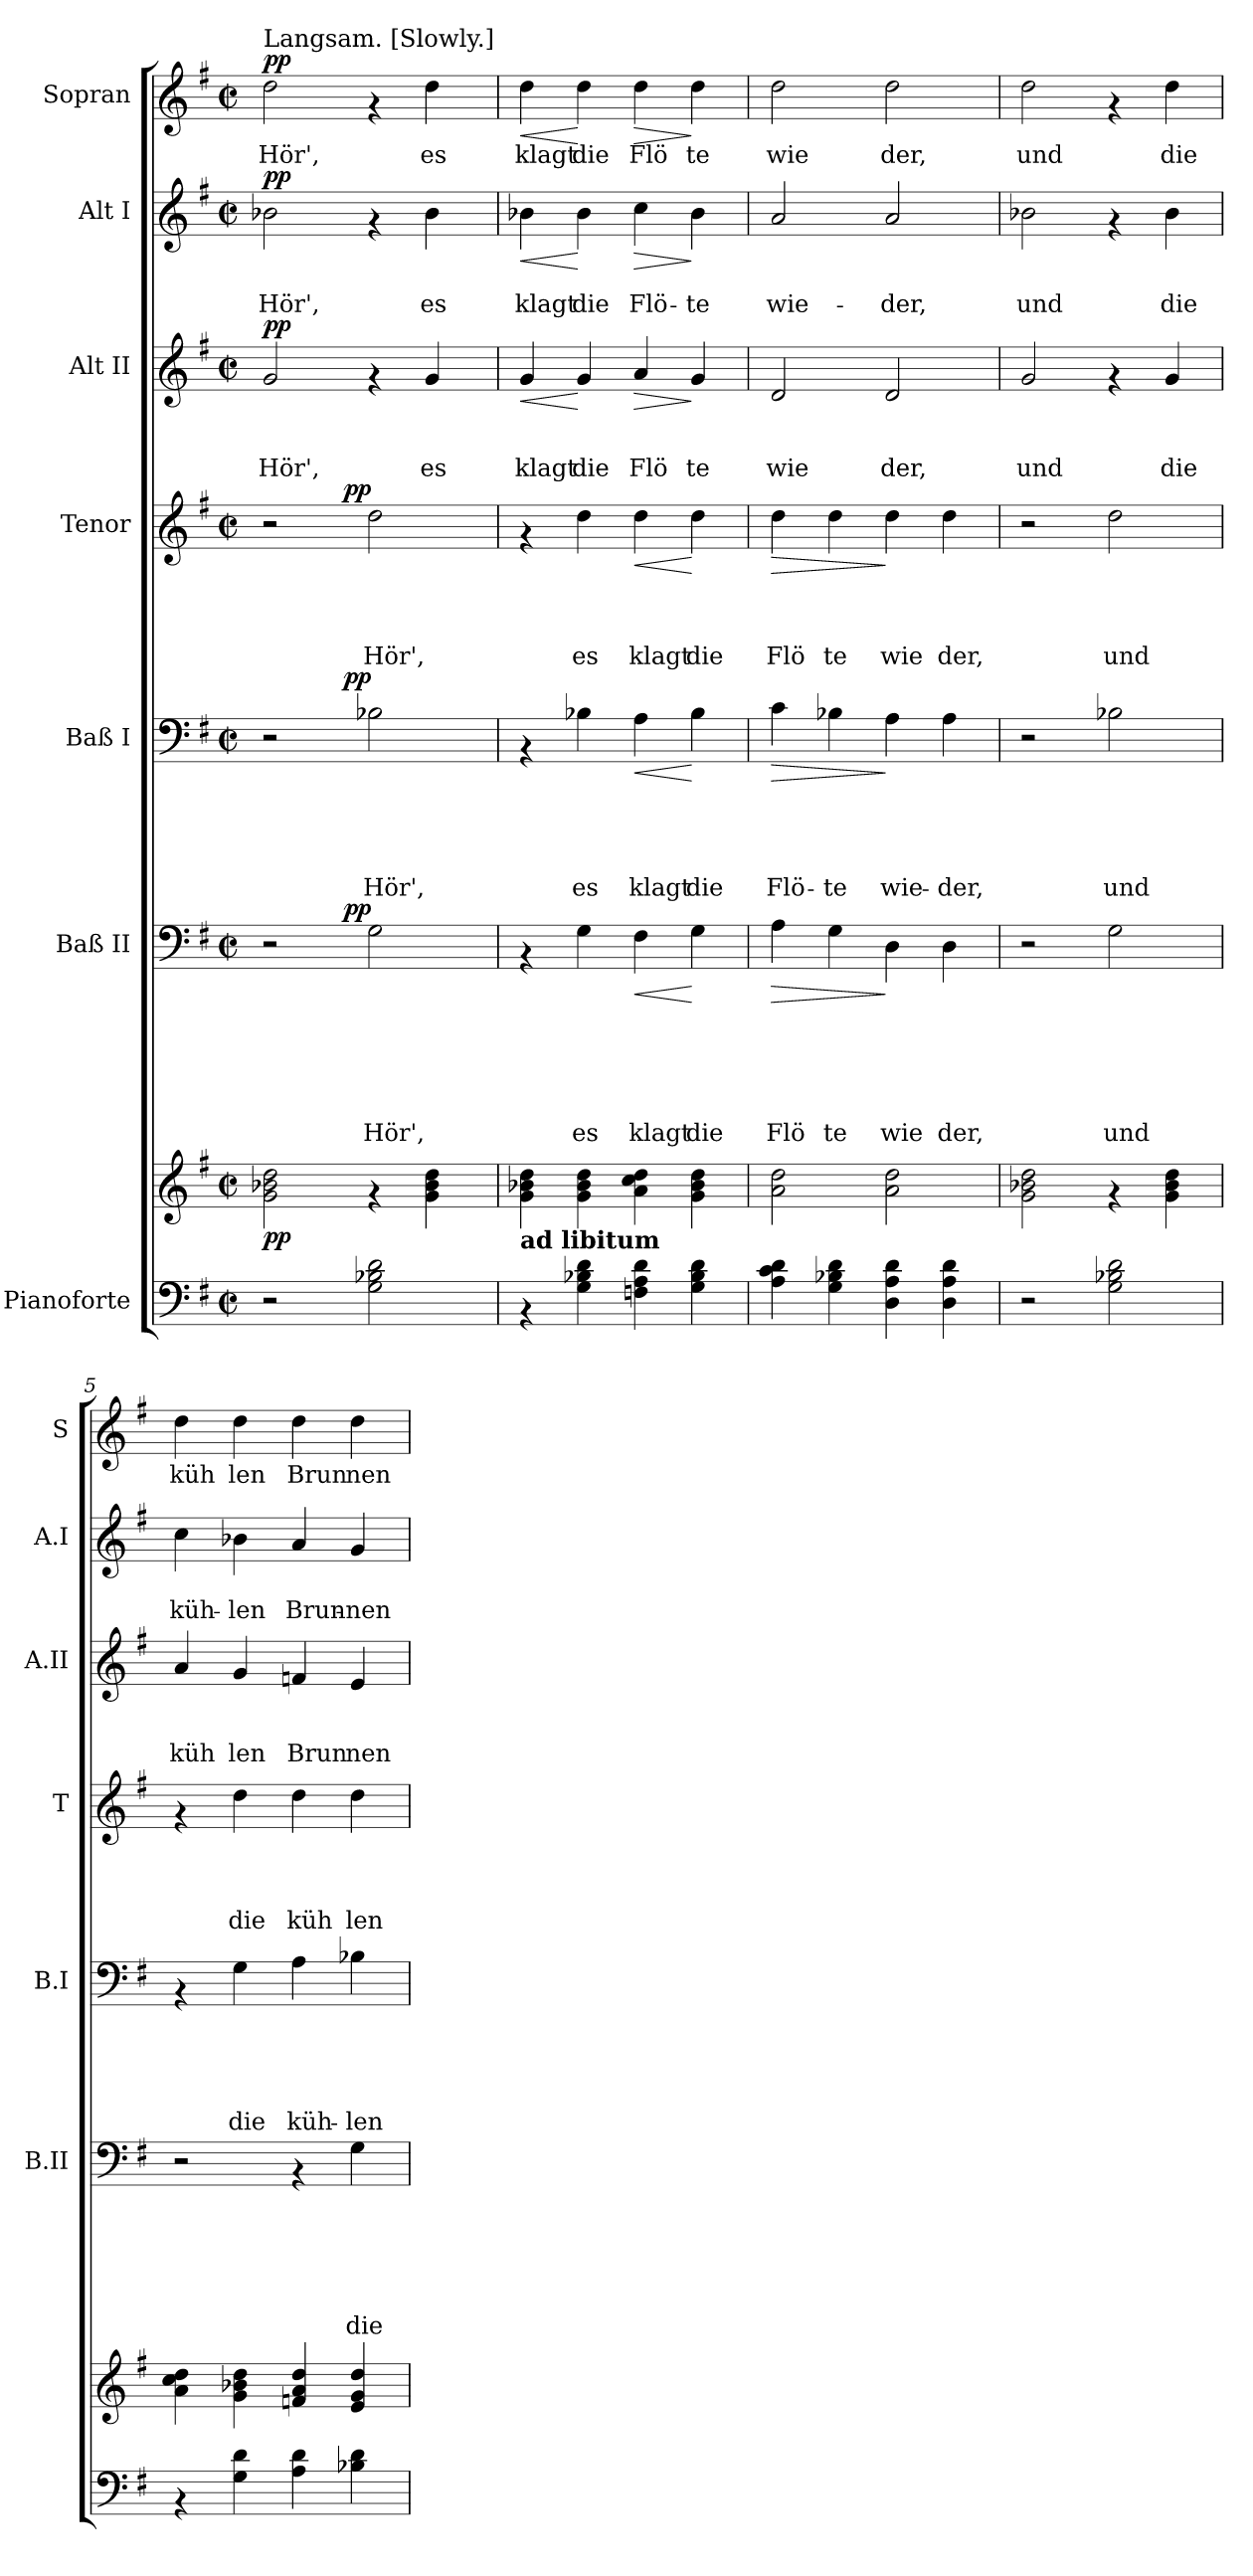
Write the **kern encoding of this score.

**kern	**kern	**dynam	**kern	**text	**text	**text	**text	**text	**text	**dynam	**kern	**text	**text	**text	**text	**text	**dynam	**kern	**text	**text	**text	**text	**dynam	**kern	**text	**text	**text	**dynam	**kern	**text	**text	**dynam	**kern	**text	**dynam
*part7	*part7	*part7	*part6	*part6	*part6	*part6	*part6	*part6	*part6	*part6	*part5	*part5	*part5	*part5	*part5	*part5	*part5	*part4	*part4	*part4	*part4	*part4	*part4	*part3	*part3	*part3	*part3	*part3	*part2	*part2	*part2	*part2	*part1	*part1	*part1
*staff8	*staff7	*staff7/8	*staff6	*staff6	*staff6	*staff6	*staff6	*staff6	*staff6	*staff6	*staff5	*staff5	*staff5	*staff5	*staff5	*staff5	*staff5	*staff4	*staff4	*staff4	*staff4	*staff4	*staff4	*staff3	*staff3	*staff3	*staff3	*staff3	*staff2	*staff2	*staff2	*staff2	*staff1	*staff1	*staff1
*I"Pianoforte	*	*	*I"Baß II	*	*	*	*	*	*	*	*I"Baß I	*	*	*	*	*	*	*I"Tenor	*	*	*	*	*	*I"Alt II	*	*	*	*	*I"Alt I	*	*	*	*I"Sopran	*	*
*	*	*	*I'B.II	*	*	*	*	*	*	*	*I'B.I	*	*	*	*	*	*	*I'T	*	*	*	*	*	*I'A.II	*	*	*	*	*I'A.I	*	*	*	*I'S	*	*
*clefF4	*clefG2	*	*clefF4	*	*	*	*	*	*	*	*clefF4	*	*	*	*	*	*	*clefG2	*	*	*	*	*	*clefG2	*	*	*	*	*clefG2	*	*	*	*clefG2	*	*
*k[f#]	*k[f#]	*	*k[f#]	*	*	*	*	*	*	*	*k[f#]	*	*	*	*	*	*	*k[f#]	*	*	*	*	*	*k[f#]	*	*	*	*	*k[f#]	*	*	*	*k[f#]	*	*
*G:	*G:	*	*G:	*	*	*	*	*	*	*	*G:	*	*	*	*	*	*	*G:	*	*	*	*	*	*G:	*	*	*	*	*G:	*	*	*	*G:	*	*
*M2/2	*M2/2	*	*M2/2	*	*	*	*	*	*	*	*M2/2	*	*	*	*	*	*	*M2/2	*	*	*	*	*	*M2/2	*	*	*	*	*M2/2	*	*	*	*M2/2	*	*
*met(c|)	*met(c|)	*	*met(c|)	*	*	*	*	*	*	*	*met(c|)	*	*	*	*	*	*	*met(c|)	*	*	*	*	*	*met(c|)	*	*	*	*	*met(c|)	*	*	*	*met(c|)	*	*
=1	=1	=1	=1	=1	=1	=1	=1	=1	=1	=1	=1	=1	=1	=1	=1	=1	=1	=1	=1	=1	=1	=1	=1	=1	=1	=1	=1	=1	=1	=1	=1	=1	=1	=1	=1
!	!	!	!	!	!	!	!	!	!	!	!	!	!	!	!	!	!	!	!	!	!	!	!	!	!	!	!	!	!	!	!	!	!LO:TX:a:t=Langsam. [Slowly.]	!	!
!	!	!LO:DY:b	!	!	!	!	!	!	!	!	!	!	!	!	!	!	!	!	!	!	!	!	!	!	!	!	!LO:LY:b	!LO:DY:a	!	!	!LO:LY:b	!LO:DY:a	!	!LO:LY:b	!LO:DY:a
*	*	*	*^	*	*	*	*	*	*	*	*^	*	*	*	*	*	*	*^	*	*	*	*	*	*	*	*	*	*	*	*	*	*	*	*	*
2r	2g\ 2b-X\ 2dd\	pp	2r	4..ryy	.	.	.	.	.	.	.	2r	4..ryy	.	.	.	.	.	.	2r	4..ryy	.	.	.	.	.	2g/	.	.	Hör',	pp	2b-X\	.	Hör',	pp	2dd\	Hör',	pp
!	!	!	!	!	!	!	!	!	!	!	!LO:DY:a	!	!	!	!	!	!	!	!LO:DY:a	!	!	!	!	!	!	!LO:DY:a	!	!	!	!	!	!	!	!	!	!	!	!
.	.	.	.	2ryy	.	.	.	.	.	.	pp	.	2ryy	.	.	.	.	.	pp	.	2ryy	.	.	.	.	pp	.	.	.	.	.	.	.	.	.	.	.	.
!	!	!	!	!	!	!	!	!	!	!LO:LY:b	!	!	!	!	!	!	!	!LO:LY:b	!	!	!	!	!	!	!LO:LY:b	!	!	!	!	!	!	!	!	!	!	!	!	!
2G\ 2B-X\ 2d\	4rf	.	2G\	.	.	.	.	.	.	Hör',	.	2B-X\	.	.	.	.	.	Hör',	.	2dd\	.	.	.	.	Hör',	.	4rf	.	.	.	.	4rf	.	.	.	4rf	.	.
!	!	!	!	!	!	!	!	!	!	!	!	!	!	!	!	!	!	!	!	!	!	!	!	!	!	!	!	!	!	!LO:LY:b	!	!	!	!LO:LY:b	!	!	!LO:LY:b	!
.	4g\ 4b-\ 4dd\	.	.	.	.	.	.	.	.	.	.	.	.	.	.	.	.	.	.	.	.	.	.	.	.	.	4g/	.	.	es	.	4b-\	.	es	.	4dd\	es	.
.	.	.	.	16ryy	.	.	.	.	.	.	.	.	16ryy	.	.	.	.	.	.	.	16ryy	.	.	.	.	.	.	.	.	.	.	.	.	.	.	.	.	.
=2!	=2!	=2!	=2!	=2!	=2!	=2!	=2!	=2!	=2!	=2!	=2!	=2!	=2!	=2!	=2!	=2!	=2!	=2!	=2!	=2!	=2!	=2!	=2!	=2!	=2!	=2!	=2!	=2!	=2!	=2!	=2!	=2!	=2!	=2!	=2!	=2!	=2!	=2!
!	!LO:TX:b:B:t=ad libitum	!	!	!	!	!	!	!	!	!	!	!	!	!	!	!	!	!	!	!	!	!	!	!	!	!	!	!	!	!	!	!	!	!	!	!	!	!
!	!	!	!	!	!	!	!	!	!	!	!	!	!	!	!	!	!	!	!	!	!	!	!	!	!	!	!	!	!	!LO:LY:b	!LO:HP:b	!	!	!LO:LY:b	!LO:HP:b	!	!LO:LY:b	!LO:HP:b
*	*	*	*v	*v	*	*	*	*	*	*	*	*	*	*	*	*	*	*	*	*v	*v	*	*	*	*	*	*	*	*	*	*	*	*	*	*	*	*	*
*	*	*	*	*	*	*	*	*	*	*	*v	*v	*	*	*	*	*	*	*	*	*	*	*	*	*	*	*	*	*	*	*	*	*	*	*	*
4rAA	4g\ 4b-X\ 4dd\	.	4rAA	.	.	.	.	.	.	.	4rAA	.	.	.	.	.	.	4rf	.	.	.	.	.	4g/	.	.	klagt	<	4b-X\	.	klagt	<	4dd\	klagt	<
!	!	!	!	!	!	!	!	!	!LO:LY:b	!	!	!	!	!	!	!LO:LY:b	!	!	!	!	!	!LO:LY:b	!	!	!	!	!LO:LY:b	!	!	!	!LO:LY:b	!	!	!LO:LY:b	!
4G\ 4B-X\ 4d\	4g\ 4b-\ 4dd\	.	4G\	.	.	.	.	.	es	.	4B-X\	.	.	.	.	es	.	4dd\	.	.	.	es	.	4g/	.	.	die	[	4b-\	.	die	[	4dd\	die	[
!	!	!	!	!	!	!	!	!	!LO:LY:b	!LO:HP:b	!	!	!	!	!	!LO:LY:b	!LO:HP:b	!	!	!	!	!LO:LY:b	!LO:HP:b	!	!	!	!LO:LY:b	!LO:HP:b	!	!	!LO:LY:b	!LO:HP:b	!	!LO:LY:b	!LO:HP:b
4Fn\ 4A\ 4d\	4a\ 4cc\ 4dd\	.	4F#\	.	.	.	.	.	klagt	<	4A\	.	.	.	.	klagt	<	4dd\	.	.	.	klagt	<	4a/	.	.	Flö	>	4cc\	.	Flö-	>	4dd\	Flö	>
!	!	!	!	!	!	!	!	!	!LO:LY:b	!	!	!	!	!	!	!LO:LY:b	!	!	!	!	!	!LO:LY:b	!	!	!	!	!LO:LY:b	!	!	!	!LO:LY:b	!	!	!LO:LY:b	!
4G\ 4B-\ 4d\	4g\ 4b-\ 4dd\	.	4G\	.	.	.	.	.	die	[	4B-\	.	.	.	.	die	[	4dd\	.	.	.	die	[	4g/	.	.	te	]	4b-\	.	-te	]	4dd\	te	]
=3!	=3!	=3!	=3!	=3!	=3!	=3!	=3!	=3!	=3!	=3!	=3!	=3!	=3!	=3!	=3!	=3!	=3!	=3!	=3!	=3!	=3!	=3!	=3!	=3!	=3!	=3!	=3!	=3!	=3!	=3!	=3!	=3!	=3!	=3!	=3!
!	!	!	!	!	!	!	!	!	!LO:LY:b	!LO:HP:b	!	!	!	!	!	!LO:LY:b	!LO:HP:b	!	!	!	!	!LO:LY:b	!LO:HP:b	!	!	!	!LO:LY:b	!	!	!	!LO:LY:b	!	!	!LO:LY:b	!
4A\ 4c\ 4d\	2a\ 2dd\	.	4A\	.	.	.	.	.	Flö	>	4c\	.	.	.	.	Flö-	>	4dd\	.	.	.	Flö	>	2d/	.	.	wie	.	2a/	.	wie-	.	2dd\	wie	.
!	!	!	!	!	!	!	!	!	!LO:LY:b	!	!	!	!	!	!	!LO:LY:b	!	!	!	!	!	!LO:LY:b	!	!	!	!	!	!	!	!	!	!	!	!	!
4G\ 4B-X\ 4d\	.	.	4G\	.	.	.	.	.	te	.	4B-X\	.	.	.	.	-te	.	4dd\	.	.	.	te	.	.	.	.	.	.	.	.	.	.	.	.	.
!	!	!	!	!	!	!	!	!	!LO:LY:b	!	!	!	!	!	!	!LO:LY:b	!	!	!	!	!	!LO:LY:b	!	!	!	!	!LO:LY:b	!	!	!	!LO:LY:b	!	!	!LO:LY:b	!
4D\ 4A\ 4d\	2a\ 2dd\	.	4D\	.	.	.	.	.	wie	]	4A\	.	.	.	.	wie-	]	4dd\	.	.	.	wie	]	2d/	.	.	der,	.	2a/	.	-der,	.	2dd\	der,	.
!	!	!	!	!	!	!	!	!	!LO:LY:b	!	!	!	!	!	!	!LO:LY:b	!	!	!	!	!	!LO:LY:b	!	!	!	!	!	!	!	!	!	!	!	!	!
4D\ 4A\ 4d\	.	.	4D\	.	.	.	.	.	der,	.	4A\	.	.	.	.	-der,	.	4dd\	.	.	.	der,	.	.	.	.	.	.	.	.	.	.	.	.	.
=4!	=4!	=4!	=4!	=4!	=4!	=4!	=4!	=4!	=4!	=4!	=4!	=4!	=4!	=4!	=4!	=4!	=4!	=4!	=4!	=4!	=4!	=4!	=4!	=4!	=4!	=4!	=4!	=4!	=4!	=4!	=4!	=4!	=4!	=4!	=4!
!	!	!	!	!	!	!	!	!	!	!	!	!	!	!	!	!	!	!	!	!	!	!	!	!	!	!	!LO:LY:b	!	!	!	!LO:LY:b	!	!	!LO:LY:b	!
2r	2g\ 2b-X\ 2dd\	.	2r	.	.	.	.	.	.	.	2r	.	.	.	.	.	.	2r	.	.	.	.	.	2g/	.	.	und	.	2b-X\	.	und	.	2dd\	und	.
!	!	!	!	!	!	!	!	!	!LO:LY:b	!	!	!	!	!	!	!LO:LY:b	!	!	!	!	!	!LO:LY:b	!	!	!	!	!	!	!	!	!	!	!	!	!
2G\ 2B-X\ 2d\	4rf	.	2G\	.	.	.	.	.	und	.	2B-X\	.	.	.	.	und	.	2dd\	.	.	.	und	.	4rf	.	.	.	.	4rf	.	.	.	4rf	.	.
!	!	!	!	!	!	!	!	!	!	!	!	!	!	!	!	!	!	!	!	!	!	!	!	!	!	!	!LO:LY:b	!	!	!	!LO:LY:b	!	!	!LO:LY:b	!
.	4g\ 4b-\ 4dd\	.	.	.	.	.	.	.	.	.	.	.	.	.	.	.	.	.	.	.	.	.	.	4g/	.	.	die	.	4b-\	.	die	.	4dd\	die	.
=5!	=5!	=5!	=5!	=5!	=5!	=5!	=5!	=5!	=5!	=5!	=5!	=5!	=5!	=5!	=5!	=5!	=5!	=5!	=5!	=5!	=5!	=5!	=5!	=5!	=5!	=5!	=5!	=5!	=5!	=5!	=5!	=5!	=5!	=5!	=5!
!	!	!	!	!	!	!	!	!	!	!	!	!	!	!	!	!	!	!	!	!	!	!	!	!	!	!	!LO:LY:b	!	!	!	!LO:LY:b	!	!	!LO:LY:b	!
4rAA	4a\ 4cc\ 4dd\	.	2r	.	.	.	.	.	.	.	4rAA	.	.	.	.	.	.	4rf	.	.	.	.	.	4a/	.	.	küh	.	4cc\	.	küh-	.	4dd\	küh	.
!	!	!	!	!	!	!	!	!	!	!	!	!	!	!	!	!LO:LY:b	!	!	!	!	!	!LO:LY:b	!	!	!	!	!LO:LY:b	!	!	!	!LO:LY:b	!	!	!LO:LY:b	!
4G\ 4d\	4g\ 4b-X\ 4dd\	.	.	.	.	.	.	.	.	.	4G\	.	.	.	.	die	.	4dd\	.	.	.	die	.	4g/	.	.	len	.	4b-X\	.	-len	.	4dd\	len	.
!	!	!	!	!	!	!	!	!	!	!	!	!	!	!	!	!LO:LY:b	!	!	!	!	!	!LO:LY:b	!	!	!	!	!LO:LY:b	!	!	!	!LO:LY:b	!	!	!LO:LY:b	!
4A\ 4d\	4fn/ 4a/ 4dd/	.	4rAA	.	.	.	.	.	.	.	4A\	.	.	.	.	küh-	.	4dd\	.	.	.	küh	.	4fn/	.	.	Brun	.	4a/	.	Brun-	.	4dd\	Brun	.
!	!	!	!	!	!	!	!	!	!LO:LY:b	!	!	!	!	!	!	!LO:LY:b	!	!	!	!	!	!LO:LY:b	!	!	!	!	!LO:LY:b	!	!	!	!LO:LY:b	!	!	!LO:LY:b	!
4B-X\ 4d\	4e/ 4g/ 4dd/	.	4G\	.	.	.	.	.	die	.	4B-X\	.	.	.	.	-len	.	4dd\	.	.	.	len	.	4e/	.	.	nen	.	4g/	.	-nen	.	4dd\	nen	.
=!	=!	=!	=!	=!	=!	=!	=!	=!	=!	=!	=!	=!	=!	=!	=!	=!	=!	=!	=!	=!	=!	=!	=!	=!	=!	=!	=!	=!	=!	=!	=!	=!	=!	=!	=!
*-	*-	*-	*-	*-	*-	*-	*-	*-	*-	*-	*-	*-	*-	*-	*-	*-	*-	*-	*-	*-	*-	*-	*-	*-	*-	*-	*-	*-	*-	*-	*-	*-	*-	*-	*-
